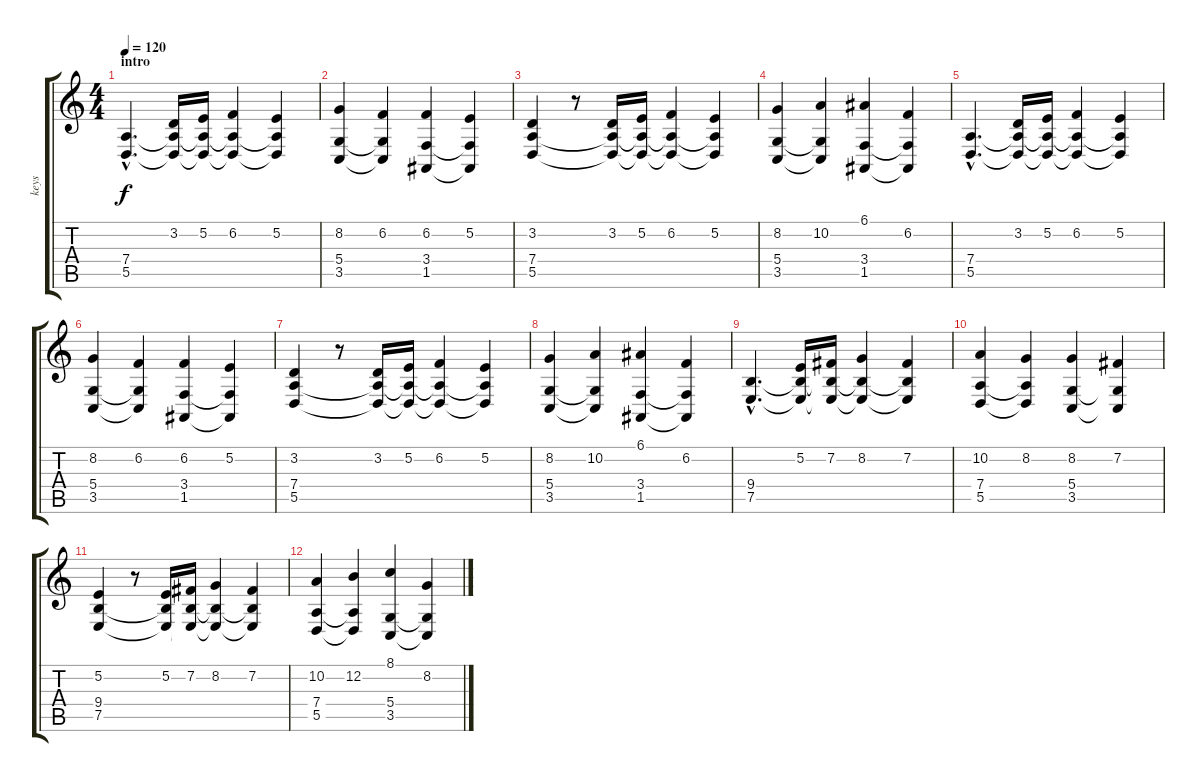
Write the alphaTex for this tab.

\track ("keys" "keys") {instrument churchorgan}
\staff {score tabs}
\tuning (E4 B3 G3 D3 A2 E2) {hide}
\ts (4 4)
\section ("" "intro")
\tempo 120
\clef g2
\ks c
(7.4{hac} 5.5{hac}).4{d dy f instrument churchorgan} (3.2 7.4{t} 5.5{t}).16 (5.2 7.4{t} 5.5{t}).16 (6.2 7.4{t} 5.5{t}).4 (5.2 7.4{t} 5.5{t}).4 |
(8.2 5.4 3.5).4 (6.2 5.4{t} 3.5{t}).4 (6.2 3.4 1.5).4 (5.2 3.4{t} 1.5{t}).4 |
(3.2 7.4 5.5).4 r.8 (3.2 7.4{t} 5.5{t}).16 (5.2 7.4{t} 5.5{t}).16 (6.2 7.4{t} 5.5{t}).4 (5.2 7.4{t} 5.5{t}).4 |
(8.2 5.4 3.5).4 (10.2 5.4{t} 3.5{t}).4 (6.1 3.4 1.5).4 (6.2 3.4{t} 1.5{t}).4 |
(7.4{hac} 5.5{hac}).4{d} (3.2 7.4{t} 5.5{t}).16 (5.2 7.4{t} 5.5{t}).16 (6.2 7.4{t} 5.5{t}).4 (5.2 7.4{t} 5.5{t}).4 |
(8.2 5.4 3.5).4 (6.2 5.4{t} 3.5{t}).4 (6.2 3.4 1.5).4 (5.2 3.4{t} 1.5{t}).4 |
(3.2 7.4 5.5).4 r.8 (3.2 7.4{t} 5.5{t}).16 (5.2 7.4{t} 5.5{t}).16 (6.2 7.4{t} 5.5{t}).4 (5.2 7.4{t} 5.5{t}).4 |
(8.2 5.4 3.5).4 (10.2 5.4{t} 3.5{t}).4 (6.1 3.4 1.5).4 (6.2 3.4{t} 1.5{t}).4 |
(9.4{hac} 7.5{hac}).4{d} (5.2 9.4{t} 7.5{t}).16 (7.2 9.4{t} 7.5{t}).16 (8.2 9.4{t} 7.5{t}).4 (7.2 9.4{t} 7.5{t}).4 |
(10.2 7.4 5.5).4 (8.2 7.4{t} 5.5{t}).4 (8.2 5.4 3.5).4 (7.2 5.4{t} 3.5{t}).4 |
(5.2 9.4 7.5).4 r.8 (5.2 9.4{t} 7.5{t}).16 (7.2 9.4{t} 7.5{t}).16 (8.2 9.4{t} 7.5{t}).4 (7.2 9.4{t} 7.5{t}).4 |
(10.2 7.4 5.5).4 (12.2 7.4{t} 5.5{t}).4 (8.1 5.4 3.5).4 (8.2 5.4{t} 3.5{t}).4
